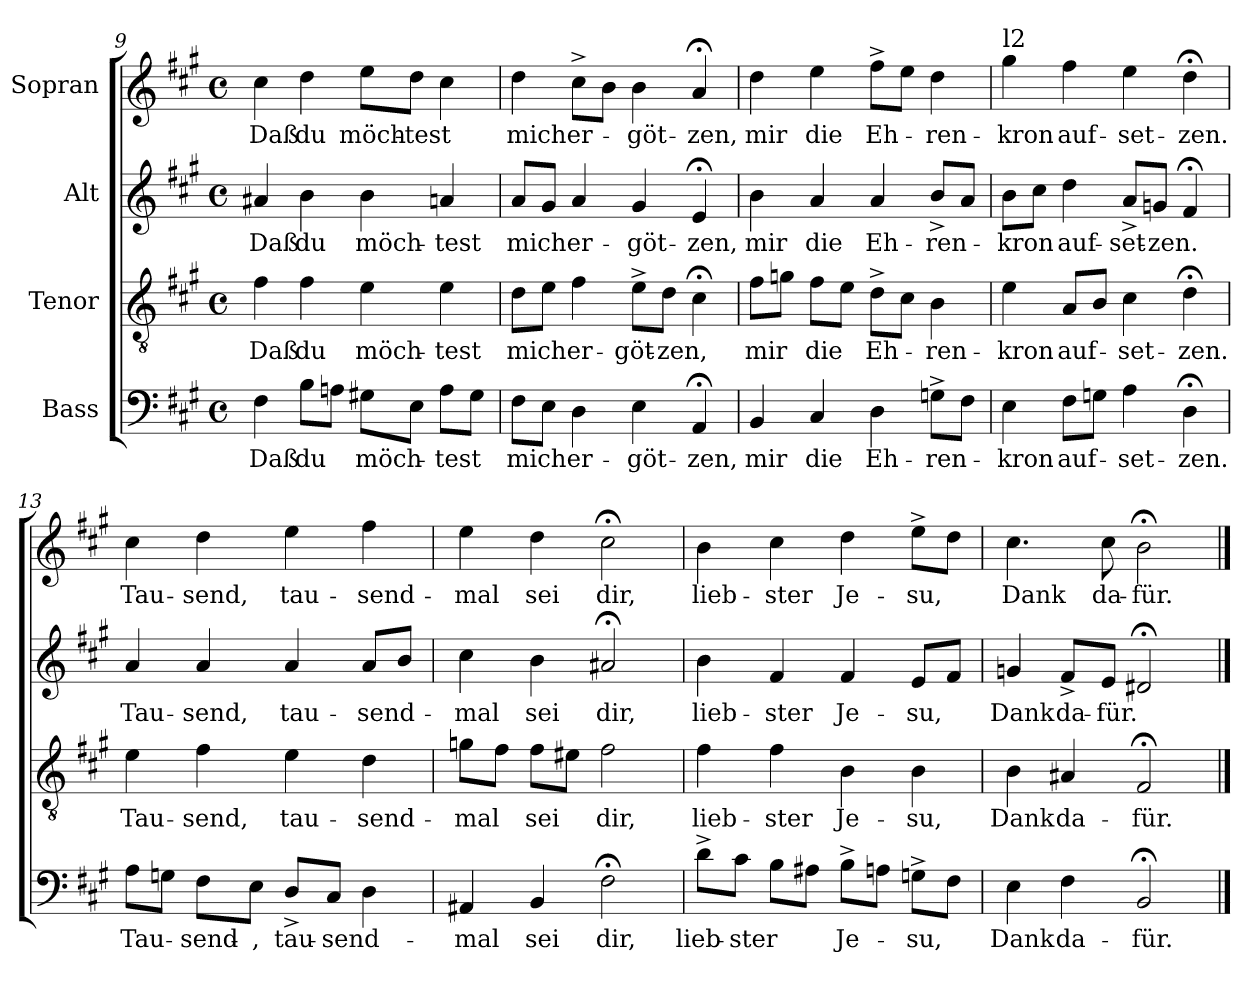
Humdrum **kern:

**kern	**text	**kern	**text	**kern	**text	**kern	**text
*part4	*part4	*part3	*part3	*part2	*part2	*part1	*part1
*staff4	*staff4	*staff3	*staff3	*staff2	*staff2	*staff1	*staff1
*I"Bass	*	*I"Tenor	*	*I"Alt	*	*I"Sopran	*
*clefF4	*	*clefGv2	*	*clefG2	*	*clefG2	*
*k[f#c#g#]	*	*k[f#c#g#]	*	*k[f#c#g#]	*	*k[f#c#g#]	*
*A:	*	*A:	*	*A:	*	*A:	*
*M4/4	*	*M4/4	*	*M4/4	*	*M4/4	*
*met(c)	*	*met(c)	*	*met(c)	*	*met(c)	*
=9	=9	=9	=9	=9	=9	=9	=9
!	!LO:LY:b	!	!LO:LY:b	!	!LO:LY:b	!	!LO:LY:b
4F#\	Daß	4f#\	Daß	4a#X/	Daß	4cc#\	Daß
!	!LO:LY:b	!	!LO:LY:b	!	!LO:LY:b	!	!LO:LY:b
8B\L	du	4f#\	du	4b\	du	4dd\	du
8An\J	.	.	.	.	.	.	.
!	!LO:LY:b	!	!LO:LY:b	!	!LO:LY:b	!	!LO:LY:b
8G#X\L	möch-	4e\	möch-	4b\	möch-	8ee\L	möch-
!	!	!	!	!	!	!	!LO:LY:b
8E\J	.	.	.	.	.	8dd\J	-test
!	!LO:LY:b	!	!LO:LY:b	!	!LO:LY:b	!	!
8A\L	-test	4e\	-test	4an/	-test	4cc#\	.
8G#\J	.	.	.	.	.	.	.
=10	=10	=10	=10	=10	=10	=10	=10
!	!LO:LY:b	!	!LO:LY:b	!	!LO:LY:b	!	!LO:LY:b
8F#\L	mich	8d\L	mich	8a/L	mich	4dd\	mich
8E\J	.	8e\J	.	8g#/J	.	.	.
!	!LO:LY:b	!	!LO:LY:b	!	!LO:LY:b	!	!LO:LY:b
4D\	er-	4f#\	er-	4a/	er-	8cc#^>\L	er-
.	.	.	.	.	.	8b\J	.
!	!LO:LY:b	!	!LO:LY:b	!	!LO:LY:b	!	!LO:LY:b
4E\	-göt-	8e^>\L	-göt-	4g#/	-göt-	4b\	-göt-
!	!	!	!LO:LY:b	!	!	!	!
.	.	8d\J	-zen,	.	.	.	.
!	!LO:LY:b	!	!	!	!LO:LY:b	!	!LO:LY:b
4AA;/	-zen,	4c#;<\	.	4e;/	-zen,	4a;/	-zen,
=11	=11	=11	=11	=11	=11	=11	=11
!	!LO:LY:b	!	!LO:LY:b	!	!LO:LY:b	!	!LO:LY:b
4BB/	mir	8f#\L	mir	4b\	mir	4dd\	mir
.	.	8gn\J	.	.	.	.	.
!	!LO:LY:b	!	!LO:LY:b	!	!LO:LY:b	!	!LO:LY:b
4C#/	die	8f#\L	die	4a/	die	4ee\	die
.	.	8e\J	.	.	.	.	.
!	!LO:LY:b	!	!LO:LY:b	!	!LO:LY:b	!	!LO:LY:b
4D\	Eh-	8d^>\L	Eh-	4a/	Eh-	8ff#^>\L	Eh-
.	.	8c#\J	.	.	.	8ee\J	.
!	!LO:LY:b	!	!LO:LY:b	!	!LO:LY:b	!	!LO:LY:b
8Gn^>\L	-ren-	4B\	-ren-	8b^</L	-ren-	4dd\	-ren-
8F#\J	.	.	.	8a/J	.	.	.
!!LO:LB:g=z
=12	=12	=12	=12	=12	=12	=12	=12
!	!	!	!	!	!	!LO:TX:a:t=l2	!
!	!LO:LY:b	!	!LO:LY:b	!	!LO:LY:b	!	!LO:LY:b
4E\	-kron	4e\	-kron	8b\L	-kron	4gg#\	-kron
.	.	.	.	8cc#\J	.	.	.
!	!LO:LY:b	!	!LO:LY:b	!	!LO:LY:b	!	!LO:LY:b
8F#\L	auf-	8A/L	auf-	4dd\	auf-	4ff#\	auf-
8Gn\J	.	8B/J	.	.	.	.	.
!	!LO:LY:b	!	!LO:LY:b	!	!LO:LY:b	!	!LO:LY:b
4A\	-set-	4c#\	-set-	8a^</L	-set-	4ee\	-set-
!	!	!	!	!	!LO:LY:b	!	!
.	.	.	.	8gn/J	-zen.	.	.
!	!LO:LY:b	!	!LO:LY:b	!	!	!	!LO:LY:b
4D;<\	-zen.	4d;<\	-zen.	4f#;/	.	4dd;<\	-zen.
=13	=13	=13	=13	=13	=13	=13	=13
!	!LO:LY:b	!	!LO:LY:b	!	!LO:LY:b	!	!LO:LY:b
8A\L	Tau-	4e\	Tau-	4a/	Tau-	4cc#\	Tau-
8Gn\J	.	.	.	.	.	.	.
!	!LO:LY:b	!	!LO:LY:b	!	!LO:LY:b	!	!LO:LY:b
8F#\L	-send-	4f#\	-send­,	4a/	-send­,	4dd\	-send­,
!	!LO:LY:b:rj	!	!	!	!	!	!
8E\J	-,	.	.	.	.	.	.
!	!LO:LY:b	!	!LO:LY:b	!	!LO:LY:b	!	!LO:LY:b
8D^</L	tau-	4e\	tau-	4a/	tau-	4ee\	tau-
!	!LO:LY:b	!	!	!	!	!	!
8C#/J	-send-	.	.	.	.	.	.
!	!	!	!LO:LY:b	!	!LO:LY:b	!	!LO:LY:b
4D\	.	4d\	-send-	8a/L	-send-	4ff#\	-send-
.	.	.	.	8b/J	.	.	.
=14	=14	=14	=14	=14	=14	=14	=14
!	!LO:LY:b	!	!LO:LY:b	!	!LO:LY:b	!	!LO:LY:b
4AA#X/	-mal	8gn\L	-mal	4cc#\	-mal	4ee\	-mal
.	.	8f#\J	.	.	.	.	.
!	!LO:LY:b	!	!LO:LY:b	!	!LO:LY:b	!	!LO:LY:b
4BB/	sei	8f#\L	sei	4b\	sei	4dd\	sei
.	.	8e#X\J	.	.	.	.	.
!	!LO:LY:b	!	!LO:LY:b	!	!LO:LY:b	!	!LO:LY:b
2F#;<\	dir,	2f#\	dir,	2a#X;/	dir,	2cc#;<\	dir,
=15	=15	=15	=15	=15	=15	=15	=15
!	!LO:LY:b	!	!LO:LY:b	!	!LO:LY:b	!	!LO:LY:b
8d^>\L	lieb-	4f#\	lieb-	4b\	lieb-	4b\	lieb-
!	!LO:LY:b	!	!	!	!	!	!
8c#\J	-ster	.	.	.	.	.	.
!	!	!	!LO:LY:b:rj	!	!LO:LY:b:rj	!	!LO:LY:b:rj
8B\L	.	4f#\	-ster	4f#/	-ster	4cc#\	-ster
8A#X\J	.	.	.	.	.	.	.
!	!LO:LY:b	!	!LO:LY:b	!	!LO:LY:b	!	!LO:LY:b
8B^>\L	Je-	4B\	Je-	4f#/	Je-	4dd\	Je-
8An\J	.	.	.	.	.	.	.
!	!LO:LY:b	!	!LO:LY:b	!	!LO:LY:b	!	!LO:LY:b
8Gn^>\L	-su,	4B\	-su,	8e/L	-su,	8ee^>\L	-su,
8F#\J	.	.	.	8f#/J	.	8dd\J	.
=16	=16	=16	=16	=16	=16	=16	=16
!	!LO:LY:b	!	!LO:LY:b	!	!LO:LY:b	!	!LO:LY:b
4E\	Dank	4B\	Dank	4gn/	Dank	4.cc#\	Dank
!	!LO:LY:b	!	!LO:LY:b	!	!LO:LY:b	!	!
4F#\	da-	4A#X/	da-	8f#^</L	da-	.	.
!	!	!	!	!	!LO:LY:b	!	!LO:LY:b
.	.	.	.	8e/J	-für.	8cc#\	da-
!	!LO:LY:b	!	!LO:LY:b	!	!	!	!LO:LY:b
2BB;/	-für.	2F#;/	-für.	2d#X;/	.	2b;<\	-für.
==	==	==	==	==	==	==	==
*-	*-	*-	*-	*-	*-	*-	*-
